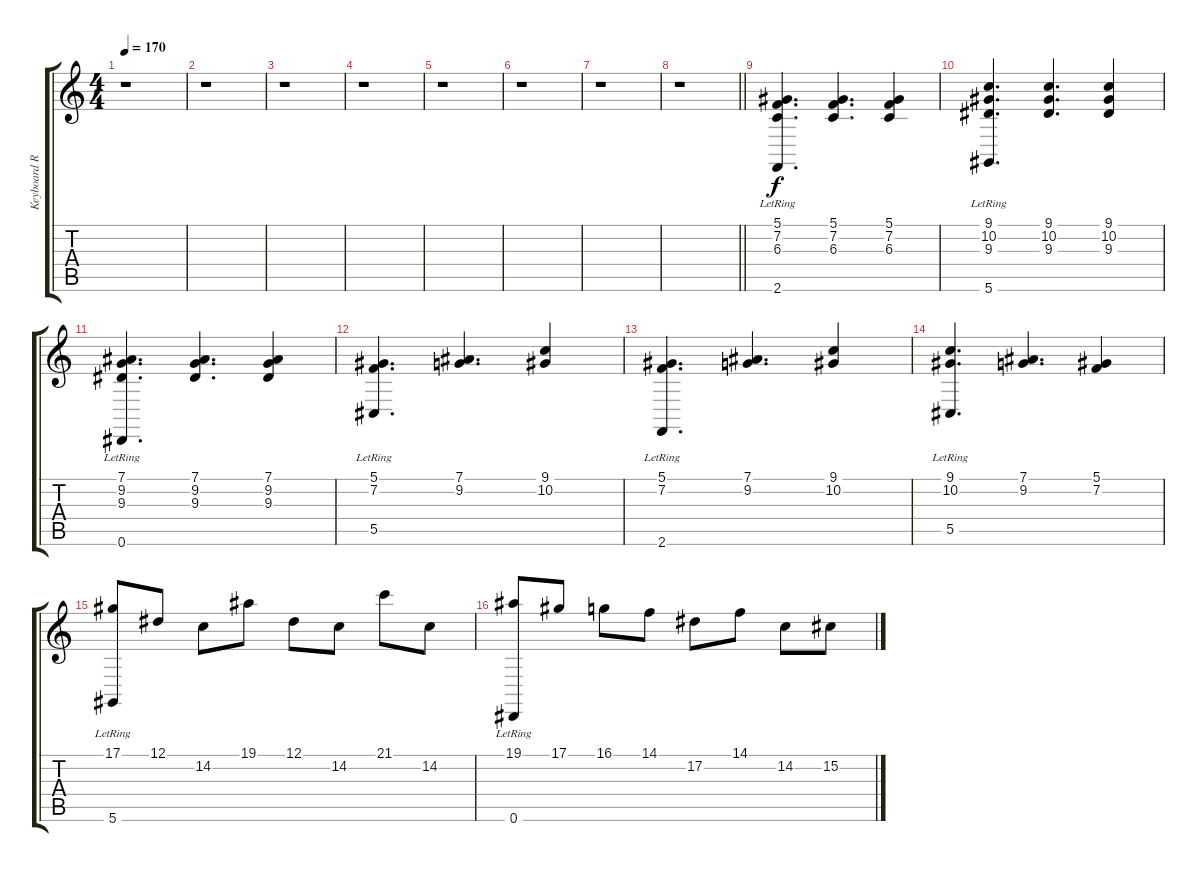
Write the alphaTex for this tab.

\track ("Keyboard R" "Keyboard R") {instrument harpsichord}
\staff {score tabs}
\tuning (Eb4 Bb3 Gb3 Db3 Ab2 Eb2) {hide}
\ts (4 4)
\tempo 170
\clef g2
\ks c
r.1{dy f} |
r.1 |
r.1 |
r.1 |
r.1 |
r.1 |
r.1 |
\barLineRight lightlight
r.1 |
(5.1 7.2 6.3 2.6{lr}).4{d volume 13 instrument brightacousticpiano} (5.1 7.2 6.3).4{d} (5.1 7.2 6.3).4 |
(9.1 10.2 9.3 5.6{lr}).4{d} (9.1 10.2 9.3).4{d} (9.1 10.2 9.3).4 |
(7.1 9.2 9.3 0.6{lr}).4{d} (7.1 9.2 9.3).4{d} (7.1 9.2 9.3).4 |
(5.1 7.2 5.5{lr}).4{d} (7.1 9.2).4{d} (9.1 10.2).4 |
(5.1 7.2 2.6{lr}).4{d} (7.1 9.2).4{d} (9.1 10.2).4 |
(9.1 10.2 5.5{lr}).4{d} (7.1 9.2).4{d} (5.1 7.2).4 |
(17.1 5.6{lr}).8 12.1.8 14.2.8 19.1.8 12.1.8 14.2.8 21.1.8 14.2.8 |
(19.1 0.6{lr}).8 17.1.8 16.1.8 14.1.8 17.2.8 14.1.8 14.2.8 15.2.8
